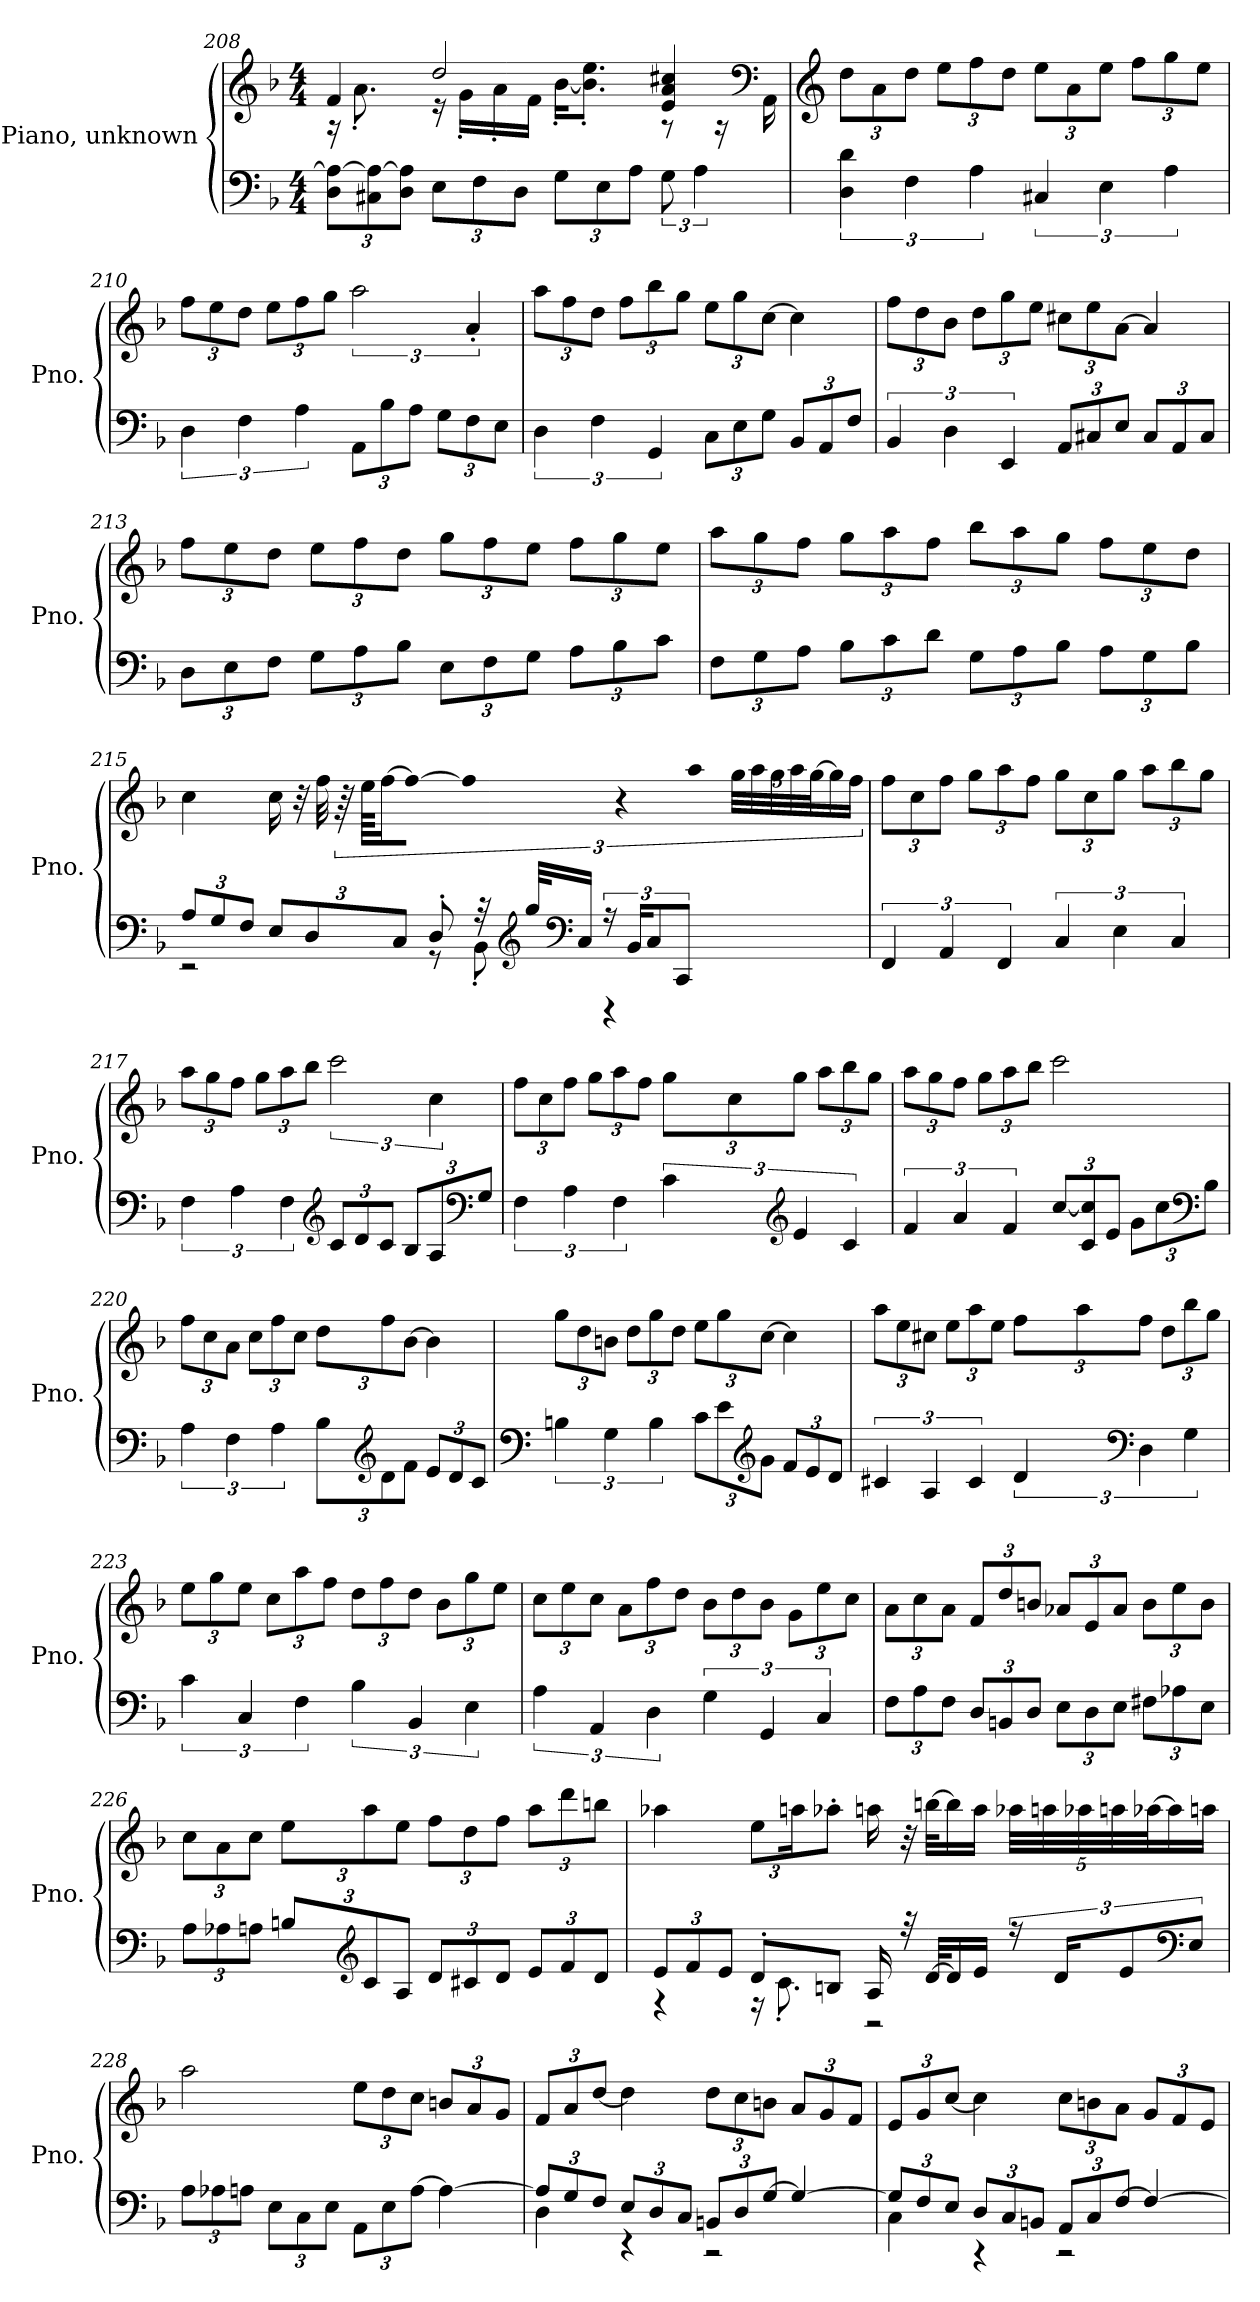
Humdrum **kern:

**kern	**kern
*part1	*part1
*staff2	*staff1
*I"Piano, unknown	*
*I'Pno.	*
!!LO:LB:g=z
*clefF4	*clefG2
*k[b-]	*k[b-]
*M4/4	*M4/4
*Xbrackettup	*
=208	=208
*	*^
12D\ 12A\_L	4f/	16r
.	.	8.a'\
12C#X\ 12A\_	.	.
12D\ 12A\]J	.	.
12E\L	2dd/	16r
.	.	16g'\LL
12F\	.	.
.	.	16a'\
12D\J	.	.
.	.	16f\JJ
12G\L	.	[16b-'\KL
.	.	8.b-\]' 8.ee\'J
12E\	.	.
12A\J	.	.
*brackettup	*	*
12G\	4e/ 4a/ 4cc#X/	8r
6A\	.	.
.	.	16r
*	*clefF4	*
.	.	16AA\
*	*v	*v
=209	=209
*	*clefG2
*	*Xbrackettup
6D\ 6d\	12dd\L
.	12a\
6F\	12dd\J
.	12ee\L
6A\	12ff\
.	12dd\J
6C#X/	12ee\L
.	12a\
6E\	12ee\J
.	12ff\L
6A\	12gg\
.	12ee\J
=210	=210
6D\	12ff\L
.	12ee\
6F\	12dd\J
.	12ee\L
6A\	12ff\
.	12gg\J
*Xbrackettup	*brackettup
12AA\L	3aa\
12B-\	.
12A\J	.
12G\L	.
12F\	6a'/
12E\J	.
!!LO:LB:g=z
=211	=211
*brackettup	*Xbrackettup
6D\	12aa\L
.	12ff\
6F\	12dd\J
.	12ff\L
6GG/	12bb-\
.	12gg\J
*Xbrackettup	*
12C\L	12ee\L
12E\	12gg\
12G\J	[12cc\J
12BB-/L	4cc\]
12AA/	.
12F/J	.
=212	=212
*brackettup	*
6BB-/	12ff\L
.	12dd\
6D\	12b-\J
.	12dd\L
6EE/	12gg\
.	12ee\J
*Xbrackettup	*
12AA/L	12cc#X\L
12C#X/	12ee\
12E/J	[12a\J
12C#/L	4a/]
12AA/	.
12C#/J	.
=213	=213
12D\L	12ff\L
12E\	12ee\
12F\J	12dd\J
12G\L	12ee\L
12A\	12ff\
12B-\J	12dd\J
12E\L	12gg\L
12F\	12ff\
12G\J	12ee\J
12A\L	12ff\L
12B-\	12gg\
12c\J	12ee\J
!!LO:LB:g=z
=214	=214
12F\L	12aa\L
12G\	12gg\
12A\J	12ff\J
12B-\L	12gg\L
12c\	12aa\
12d\J	12ff\J
12G\L	12bb-\L
12A\	12aa\
12B-\J	12gg\J
12A\L	12ff\L
12G\	12ee\
12B-\J	12dd\J
=215	=215
*^	*
12A/L	2r	4cc\
12G/	.	.
12F/J	.	.
12E/L	.	16cc\
.	.	32r
12D/	.	.
.	.	32ff\
*	*	*brackettup
.	.	96r
.	.	96ee\KKLL
.	.	[24ff\
12C/J	.	.
.	.	16ff\JJ_
8D'/	8r	8ff\]
32r	8BB-'\	16r
*clefG2	*	*
32gg/KLL	.	.
*clefF4	*	*
16C/JJ	.	16aa\
*brackettup	*	*Xbrackettup
24r	4r	40gg\LLL
.	.	40aa\
24BB-/KL	.	.
.	.	40gg\
.	.	40aa\
12C/	.	.
.	.	[40gg\J
.	.	16gg\]
12CC/J	.	.
.	.	16ff\JJ
*v	*v	*
!!LO:LB:g=z
=216	=216
6FF/	12ff\L
.	12cc\
6AA/	12ff\J
.	12gg\L
6FF/	12aa\
.	12ff\J
6C/	12gg\L
.	12cc\
6E\	12gg\J
.	12aa\L
6C/	12bb-\
.	12gg\J
=217	=217
6F\	12aa\L
.	12gg\
6A\	12ff\J
.	12gg\L
6F\	12aa\
.	12bb-\J
*clefG2	*
*Xbrackettup	*brackettup
12c/L	3ccc\
12d/	.
12c/J	.
12B-/L	.
12A/	6cc\
*clefF4	*
12G/J	.
=218	=218
*brackettup	*Xbrackettup
6F\	12ff\L
.	12cc\
6A\	12ff\J
.	12gg\L
6F\	12aa\
.	12ff\J
6c\	12gg\L
.	12cc\
*clefG2	*
6e/	12gg\J
.	12aa\L
6c/	12bb-\
.	12gg\J
!!LO:PB:g=z
=219	=219
6f/	12aa\L
.	12gg\
6a/	12ff\J
.	12gg\L
6f/	12aa\
.	12bb-\J
*Xbrackettup	*
[12cc/L	2ccc\
12c/ 12cc/]	.
12e/J	.
12g\L	.
12cc\	.
*clefF4	*
12B-\J	.
=220	=220
*brackettup	*
6A\	12ff\L
.	12cc\
6F\	12a\J
.	12cc\L
6A\	12ff\
.	12cc\J
*Xbrackettup	*
12B-\L	12dd\L
*clefG2	*
12d\	12ff\
12f\J	[12b-\J
12e/L	4b-\]
12d/	.
12c/J	.
=221	=221
*clefF4	*
*brackettup	*
6Bn\	12gg\L
.	12dd\
6G\	12bn\J
.	12dd\L
6B\	12gg\
.	12dd\J
*Xbrackettup	*
12c\L	12ee\L
12e\	12gg\
*clefG2	*
12g\J	[12cc\J
12f/L	4cc\]
12e/	.
12d/J	.
!!LO:LB:g=z
=222	=222
*brackettup	*
6c#X/	12aa\L
.	12ee\
6A/	12cc#X\J
.	12ee\L
6c#/	12aa\
.	12ee\J
6d/	12ff\L
.	12aa\
*clefF4	*
6D\	12ff\J
.	12dd\L
6G\	12bb-\
.	12gg\J
=223	=223
6c\	12ee\L
.	12gg\
6C/	12ee\J
.	12cc\L
6F\	12aa\
.	12ff\J
6B-\	12dd\L
.	12ff\
6BB-/	12dd\J
.	12b-\L
6E\	12gg\
.	12ee\J
=224	=224
6A\	12cc\L
.	12ee\
6AA/	12cc\J
.	12a\L
6D\	12ff\
.	12dd\J
6G\	12b-\L
.	12dd\
6GG/	12b-\J
.	12g\L
6C/	12ee\
.	12cc\J
!!LO:LB:g=z
=225	=225
*Xbrackettup	*
12F\L	12a\L
12A\	12cc\
12F\J	12a\J
12D/L	12f/L
12BBn/	12dd/
12D/J	12bn/J
12E\L	12a-X/L
12D\	12e/
12E\J	12a-/J
12F#X\L	12b\L
12A-X\	12ee\
12E\J	12b\J
=226	=226
12A\L	12cc\L
12A-X\	12a\
12An\J	12cc\J
12Bn/L	12ee\L
*clefG2	*
12c/	12aa\
12A/J	12ee\J
12d/L	12ff\L
12c#X/	12dd\
12d/J	12ff\J
12e/L	12aa\L
12f/	12ddd\
12d/J	12bbn\J
!!LO:LB:g=z
=227	=227
*^	*
12e/L	4r	4aa-X\
12f/	.	.
12e/J	.	.
8d'/L	16r	12ee\L
.	8.c'\	.
.	.	24aan\K
8Bn/J	.	8aa-X'\J
16A/	2r	16aan\
32r	.	32r
[32d/KLL	.	[32bbn\KLL
16d/]	.	16bb\]
16e/JJ	.	16aa\JJ
*brackettup	*	*
24r	.	40aa-X\LLL
.	.	40aan\
24d/KL	.	.
.	.	40aa-X\
.	.	40aan\
12e/	.	.
.	.	[40aa-X\J
.	.	16aa-\]
*clefF4	*	*
12E/J	.	.
.	.	16aan\JJ
*v	*v	*
=228	=228
*Xbrackettup	*
12A\L	2aa\
12A-X\	.
12An\J	.
12E\L	.
12C\	.
12E\J	.
12AA\L	12ee\L
12E\	12dd\
[12A\J	12cc\J
4A\_	12bn/L
.	12a/
.	12g/J
!!LO:LB:g=z
=229	=229
*^	*
12A/L]	4D\	12f/L
12G/	.	12a/
12F/J	.	[12dd/J
12E/L	4r	4dd\]
12D/	.	.
12C/J	.	.
12BBn/L	2r	12dd\L
12D/	.	12cc\
[12G/J	.	12bn\J
4G/_	.	12a/L
.	.	12g/
.	.	12f/J
=230	=230	=230
12G/L]	4C\	12e/L
12F/	.	12g/
12E/J	.	[12cc/J
12D/L	4r	4cc\]
12C/	.	.
12BBn/J	.	.
12AA/L	2r	12cc\L
12C/	.	12bn\
[12F/J	.	12a\J
4F/_	.	12g/L
.	.	12f/
.	.	12e/J
*v	*v	*
=	=
*-	*-
